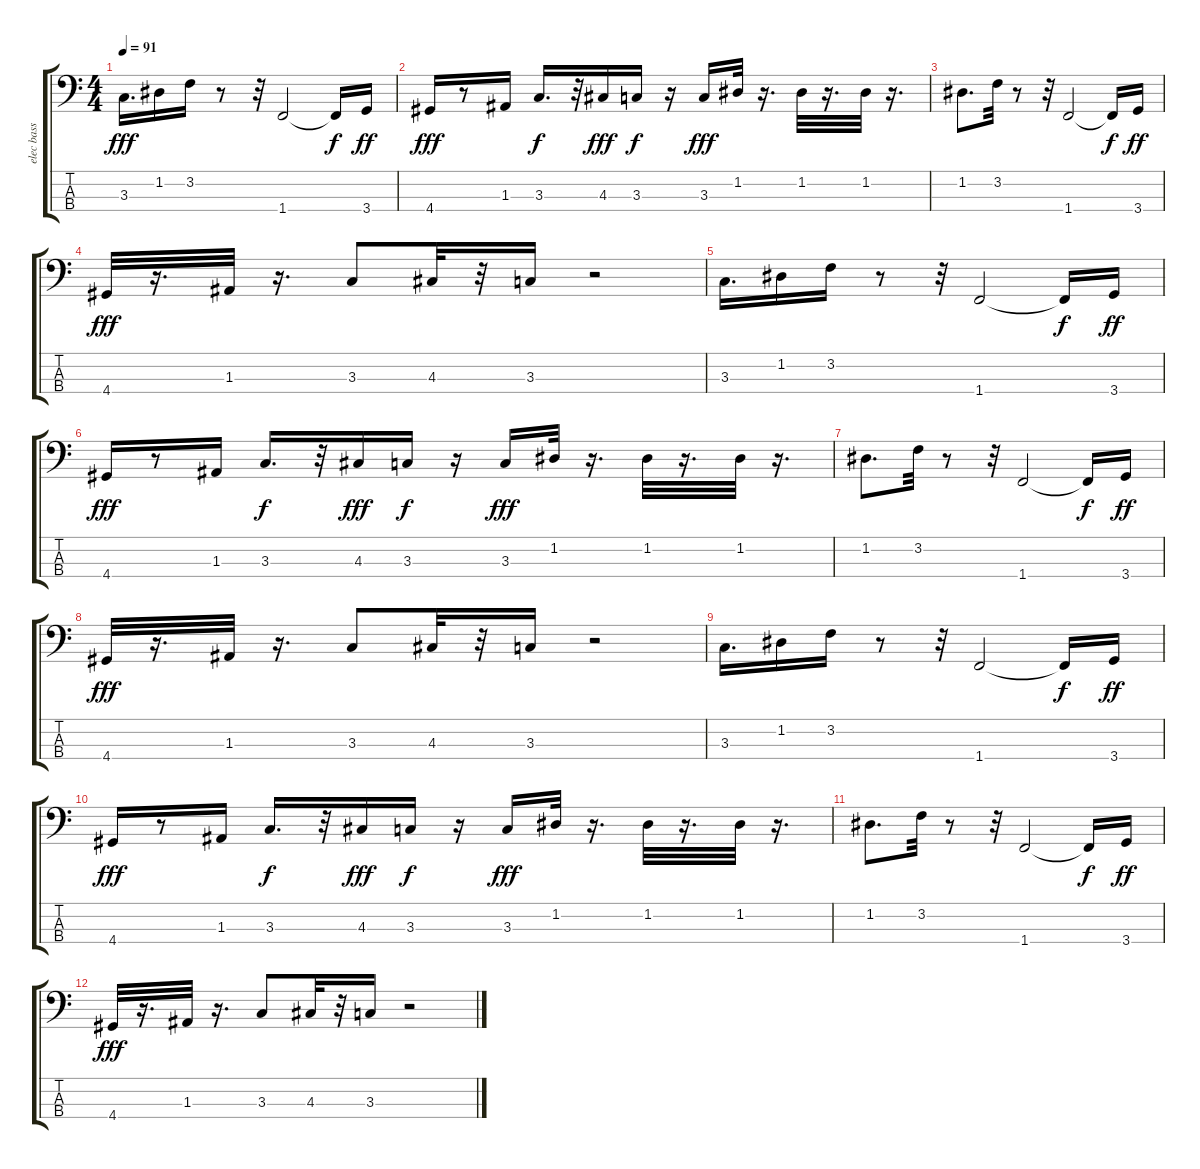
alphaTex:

\track ("elec bass" "elec bass") {instrument electricbassfinger}
\staff {score tabs}
\tuning (G2 D2 A1 E1) {hide}
\ts (4 4)
\tempo 91
\clef f4
\ks c
3.3.16{d dy fff} 1.2.16 3.2.16 r.8 r.32 1.4.2 1.4{t}.16{dy f} 3.4.16{dy ff} |
4.4.16{dy fff} r.8 1.3.16 3.3.16{d dy f} r.32 4.3.16{dy fff} 3.3.16{dy f} r.16 3.3.16{dy fff} 1.2.32 r.16{d} 1.2.32 r.16{d} 1.2.32 r.16{d} |
1.2.8{d} 3.2.32 r.8 r.32 1.4.2 1.4{t}.16{dy f} 3.4.16{dy ff} |
4.4.32{dy fff} r.16{d} 1.3.32 r.16{d} 3.3.8 4.3.32 r.32 3.3.16 r.2 |
3.3.16{d} 1.2.16 3.2.16 r.8 r.32 1.4.2 1.4{t}.16{dy f} 3.4.16{dy ff} |
4.4.16{dy fff} r.8 1.3.16 3.3.16{d dy f} r.32 4.3.16{dy fff} 3.3.16{dy f} r.16 3.3.16{dy fff} 1.2.32 r.16{d} 1.2.32 r.16{d} 1.2.32 r.16{d} |
1.2.8{d} 3.2.32 r.8 r.32 1.4.2 1.4{t}.16{dy f} 3.4.16{dy ff} |
4.4.32{dy fff} r.16{d} 1.3.32 r.16{d} 3.3.8 4.3.32 r.32 3.3.16 r.2 |
3.3.16{d volume 16} 1.2.16{volume 16} 3.2.16{volume 15} r.8 r.32 1.4.2{volume 14} 1.4{t}.16{dy f} 3.4.16{dy ff volume 12} |
4.4.16{dy fff volume 12} r.8 1.3.16{volume 11} 3.3.16{d dy f volume 11} r.32 4.3.16{dy fff volume 10} 3.3.16{dy f volume 10} r.16 3.3.16{dy fff volume 10} 1.2.32{volume 10} r.16{d} 1.2.32{volume 9} r.16{d} 1.2.32{volume 8} r.16{d} |
1.2.8{d volume 8} 3.2.32{volume 7} r.8 r.32 1.4.2{volume 6} 1.4{t}.16{dy f} 3.4.16{dy ff volume 4} |
4.4.32{dy fff volume 4} r.16{d} 1.3.32{volume 4} r.16{d} 3.3.8{volume 3} 4.3.32{volume 2} r.32 3.3.16{volume 2} r.2
